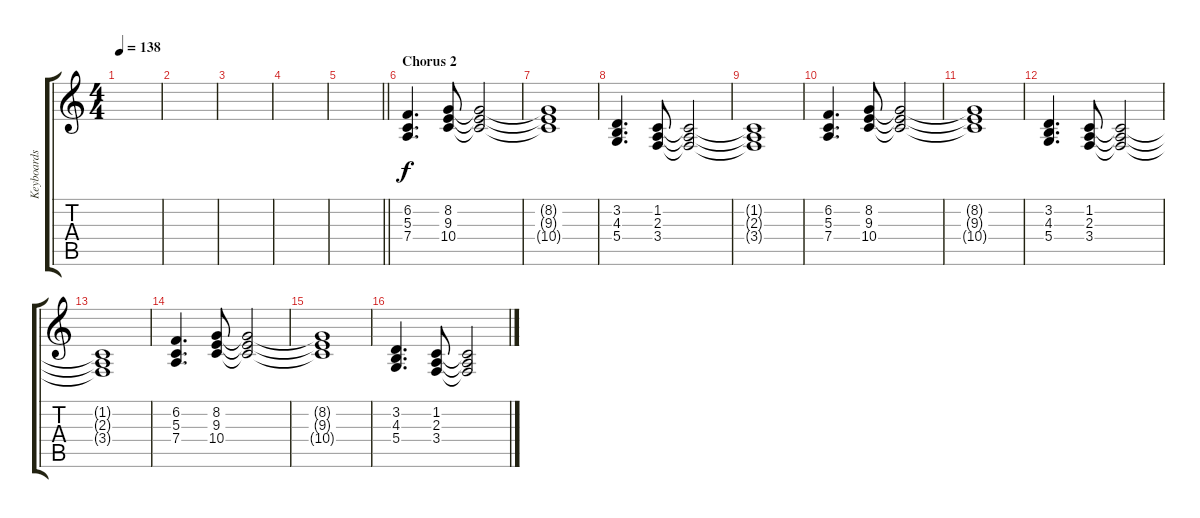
\track ("Keyboards 2" "Keyboards ") {instrument pad8sweep}
\staff {score tabs}
\tuning (E4 B3 G3 D3 A2 E2) {hide}
\ts (4 4)
\tempo 138
\clef g2
\ks c
|
|
|
|
\barLineRight lightlight
|
\section ("" "Chorus 2")
(6.2 5.3 7.4).4{d} (8.2 9.3 10.4).8 (8.2{t} 9.3{t} 10.4{t}).2 |
(8.2{t} 9.3{t} 10.4{t}).1 |
(3.2 4.3 5.4).4{d} (1.2 2.3 3.4).8 (1.2{t} 2.3{t} 3.4{t}).2 |
(1.2{t} 2.3{t} 3.4{t}).1 |
(6.2 5.3 7.4).4{d} (8.2 9.3 10.4).8 (8.2{t} 9.3{t} 10.4{t}).2 |
(8.2{t} 9.3{t} 10.4{t}).1 |
(3.2 4.3 5.4).4{d} (1.2 2.3 3.4).8 (1.2{t} 2.3{t} 3.4{t}).2 |
(1.2{t} 2.3{t} 3.4{t}).1 |
(6.2 5.3 7.4).4{d} (8.2 9.3 10.4).8 (8.2{t} 9.3{t} 10.4{t}).2 |
(8.2{t} 9.3{t} 10.4{t}).1 |
(3.2 4.3 5.4).4{d} (1.2 2.3 3.4).8 (1.2{t} 2.3{t} 3.4{t}).2
